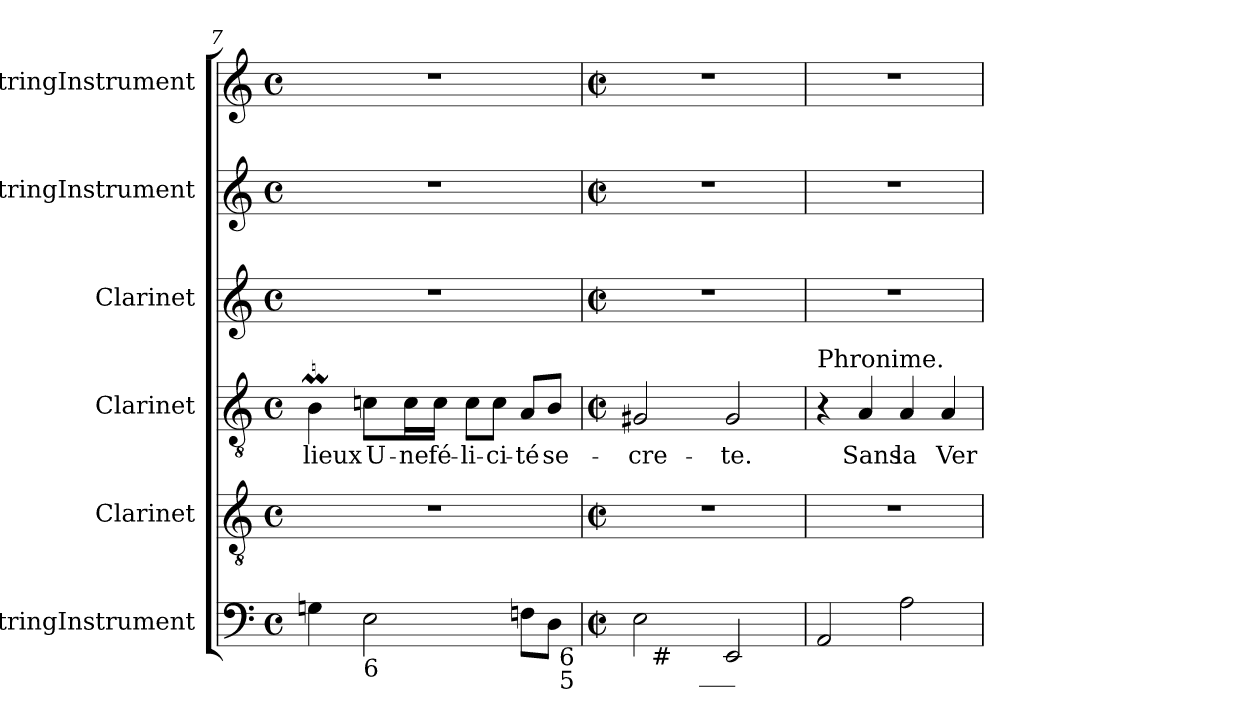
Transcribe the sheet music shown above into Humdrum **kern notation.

**kern	**kern	**kern	**text	**kern	**kern	**kern
*part6	*part5	*part4	*part4	*part3	*part2	*part1
*staff6	*staff5	*staff4	*staff4	*staff3	*staff2	*staff1
*I"StringInstrument	*I"Clarinet	*I"Clarinet	*	*I"Clarinet	*I"StringInstrument	*I"StringInstrument
*I'Str	*I'Cl	*I'Cl	*	*I'Cl	*I'Str	*I'Str
!!LO:LB:g=z
*clefF4	*clefGv2	*clefGv2	*	*clefG2	*clefG2	*clefG2
*	*ITrd1c2	*ITrd1c2	*	*ITrd1c2	*	*
*k[]	*k[b-e-]	*k[b-e-]	*	*k[b-e-]	*k[]	*k[]
*C:	*B-:	*B-:	*	*B-:	*C:	*C:
*M4/4	*M4/4	*M4/4	*	*M4/4	*M4/4	*M4/4
*met(c)	*met(c)	*met(c)	*	*met(c)	*met(c)	*met(c)
=7	=7	=7	=7	=7	=7	=7
*^	*	*	*	*	*	*
4Gn\	2ryy	1r	4AM\	lieux	1r	1r	1r
!LO:TX:b:t=6	!	!	!	!	!	!	!
2E\	.	.	8B-X\L	U-	.	.	.
.	.	.	16B-\L	-ne	.	.	.
.	.	.	16B-\JJ	fé-	.	.	.
.	4ryy	.	8B-\L	-li-	.	.	.
.	.	.	8B-\J	-ci-	.	.	.
8Fn\L	8ryy	.	8G/L	-té	.	.	.
8D\J	32ryy	.	8A/J	se-	.	.	.
!	!LO:TX:b:t=6\n5	!	!	!	!	!	!
.	16.ryy	.	.	.	.	.	.
*v	*v	*	*	*	*	*	*
=8	=8	=8	=8	=8	=8	=8
*M2/2	*M2/2	*M2/2	*	*M2/2	*M2/2	*M2/2
*met(c|)	*met(c|)	*met(c|)	*	*met(c|)	*met(c|)	*met(c|)
*^	*	*	*	*	*	*
*	*^	*	*	*	*	*	*
2E\	16ryy	4.ryy	1r	2F#X/	-cre-	1r	1r	1r
!	!LO:TX:b:t=#	!	!	!	!	!	!	!
.	2...ryy	.	.	.	.	.	.	.
!	!	!LO:TX:b:t=___	!	!	!	!	!	!
.	.	2ryy	.	.	.	.	.	.
2EE/	.	.	.	2F#/	-te.	.	.	.
.	.	8ryy	.	.	.	.	.	.
=9	=9	=9	=9	=9	=9	=9	=9	=9
!	!	!	!	!LO:TX:a:t=Phronime.	!	!	!	!
*v	*v	*v	*	*	*	*	*	*
2AA/	1r	4r	.	1r	1r	1r
.	.	4G/	Sans	.	.	.
2A\	.	4G/	la	.	.	.
.	.	4G/	Ver-	.	.	.
=	=	=	=	=	=	=
*-	*-	*-	*-	*-	*-	*-
